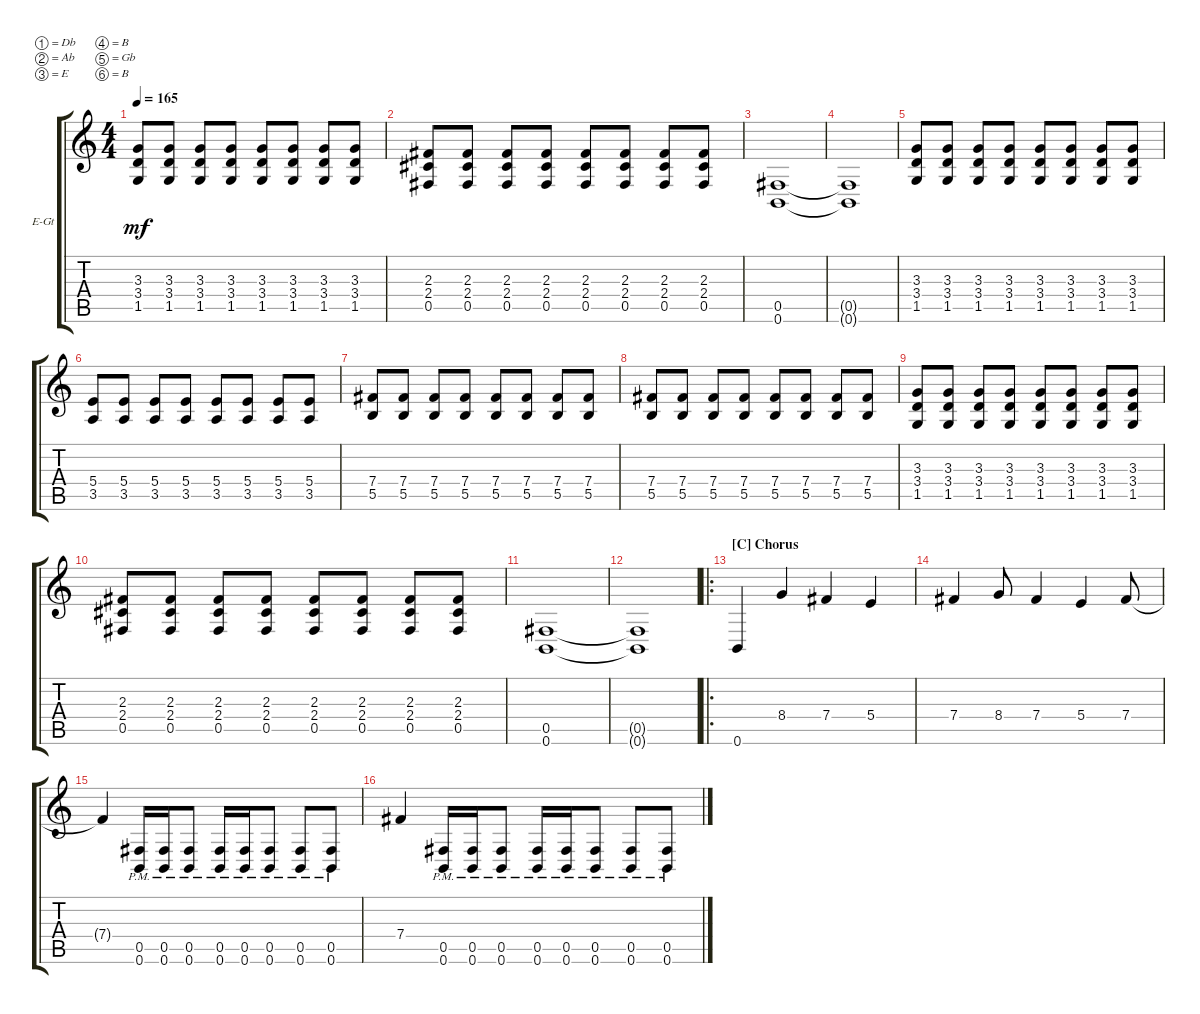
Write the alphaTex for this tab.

\bracketExtendMode groupsimilarinstruments
\firstSystemTrackNameOrientation horizontal
\otherSystemsTrackNameOrientation horizontal
\track ("Electric Guitar 2" "E-Gt") {instrument distortionguitar}
\staff {score tabs}
\tuning (Db4 Ab3 E3 B2 Gb2 B1)
\ts (4 4)
\tempo 165
\clef g2
\ks c
(1.5 3.4 3.3).8{dy mf} (1.5 3.4 3.3).8 (1.5 3.4 3.3).8 (1.5 3.4 3.3).8 (1.5 3.4 3.3).8 (1.5 3.4 3.3).8 (1.5 3.4 3.3).8 (1.5 3.4 3.3).8 |
(0.5 2.4 2.3).8 (0.5 2.4 2.3).8 (0.5 2.4 2.3).8 (0.5 2.4 2.3).8 (0.5 2.4 2.3).8 (0.5 2.4 2.3).8 (0.5 2.4 2.3).8 (0.5 2.4 2.3).8 |
(0.6 0.5).1 |
(0.6{t} 0.5{t}).1 |
(1.5 3.4 3.3).8 (1.5 3.4 3.3).8 (1.5 3.4 3.3).8 (1.5 3.4 3.3).8 (1.5 3.4 3.3).8 (1.5 3.4 3.3).8 (1.5 3.4 3.3).8 (1.5 3.4 3.3).8 |
(5.4 3.5).8 (5.4 3.5).8 (5.4 3.5).8 (5.4 3.5).8 (5.4 3.5).8 (5.4 3.5).8 (5.4 3.5).8 (5.4 3.5).8 |
(5.5 7.4).8 (5.5 7.4).8 (5.5 7.4).8 (5.5 7.4).8 (5.5 7.4).8 (5.5 7.4).8 (5.5 7.4).8 (5.5 7.4).8 |
(5.5 7.4).8 (5.5 7.4).8 (5.5 7.4).8 (5.5 7.4).8 (5.5 7.4).8 (5.5 7.4).8 (5.5 7.4).8 (5.5 7.4).8 |
(1.5 3.4 3.3).8 (1.5 3.4 3.3).8 (1.5 3.4 3.3).8 (1.5 3.4 3.3).8 (1.5 3.4 3.3).8 (1.5 3.4 3.3).8 (1.5 3.4 3.3).8 (1.5 3.4 3.3).8 |
(0.5 2.4 2.3).8 (0.5 2.4 2.3).8 (0.5 2.4 2.3).8 (0.5 2.4 2.3).8 (0.5 2.4 2.3).8 (0.5 2.4 2.3).8 (0.5 2.4 2.3).8 (0.5 2.4 2.3).8 |
(0.6 0.5).1 |
(0.6{t} 0.5{t}).1 |
\ro
\section ("C" "Chorus")
0.6.4 8.4.4 7.4.4 5.4.4 |
7.4.4 8.4.8 7.4.4 5.4.4 7.4.8 |
7.4{t}.4 (0.6{pm} 0.5{pm}).16 (0.5{pm} 0.6{pm}).16 (0.6{pm} 0.5{pm}).8 (0.5{pm} 0.6{pm}).16 (0.6{pm} 0.5{pm}).16 (0.5{pm} 0.6{pm}).8 (0.6{pm} 0.5{pm}).8 (0.5{pm} 0.6{pm}).8 |
7.4.4 (0.6{pm} 0.5{pm}).16 (0.5{pm} 0.6{pm}).16 (0.6{pm} 0.5{pm}).8 (0.5{pm} 0.6{pm}).16 (0.6{pm} 0.5{pm}).16 (0.5{pm} 0.6{pm}).8 (0.6{pm} 0.5{pm}).8 (0.5{pm} 0.6{pm}).8
